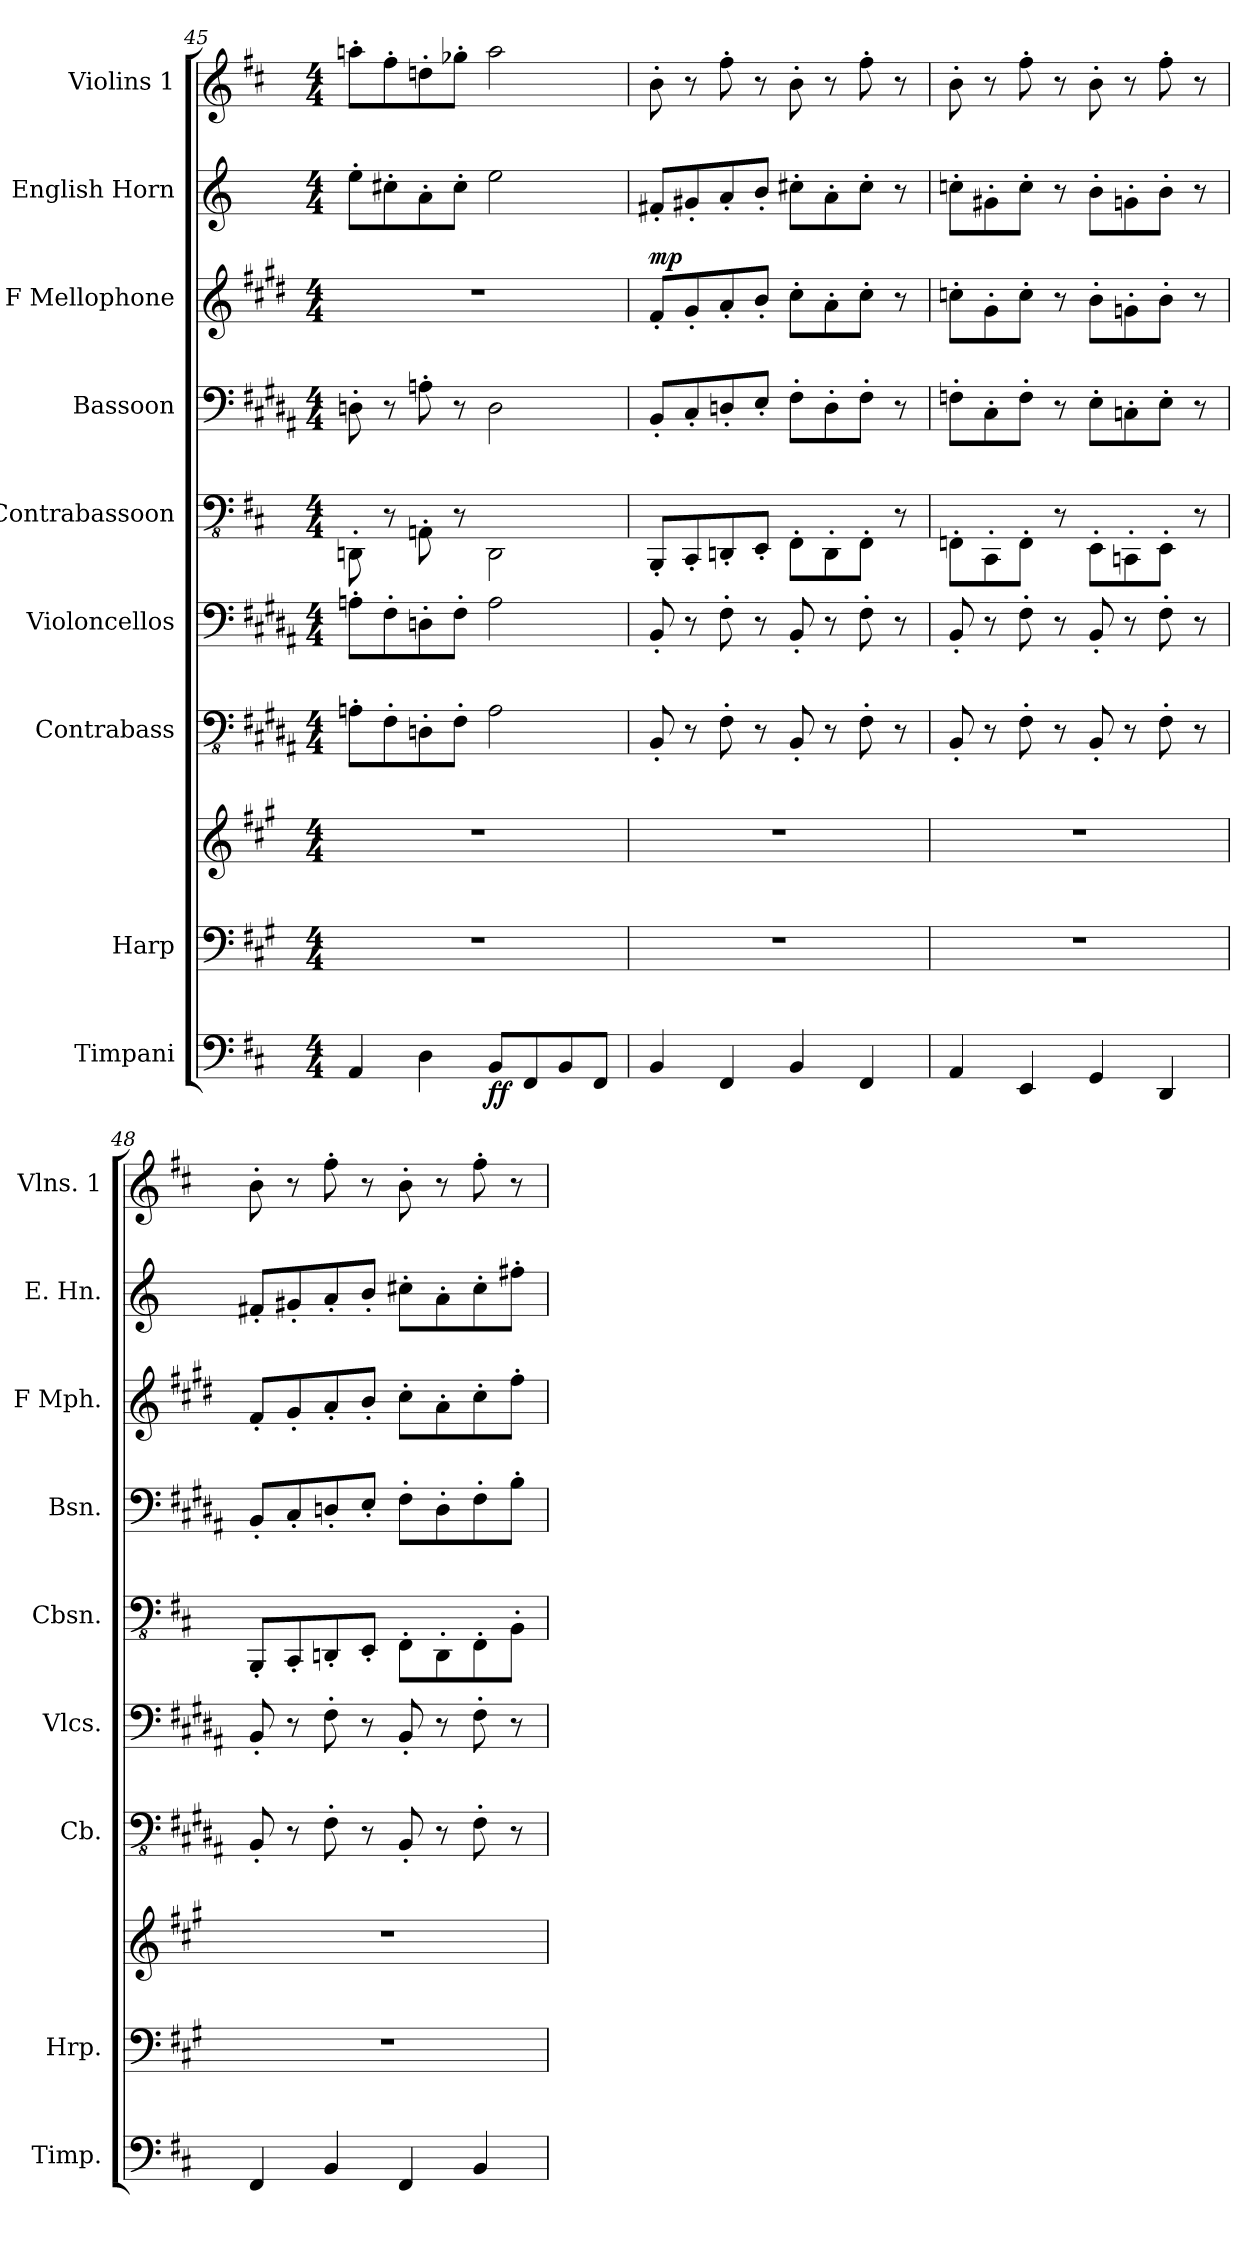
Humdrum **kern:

**kern	**dynam	**kern	**kern	**kern	**kern	**kern	**kern	**kern	**dynam	**kern	**kern
*part9	*part9	*part8	*part8	*part7	*part6	*part5	*part4	*part3	*part3	*part2	*part1
*staff10	*staff10	*staff9	*staff8	*staff7	*staff6	*staff5	*staff4	*staff3	*staff3	*staff2	*staff1
*I"Timpani	*	*I"Harp	*	*I"Contrabass	*I"Violoncellos	*I"Contrabassoon	*I"Bassoon	*I"F Mellophone	*	*I"English Horn	*I"Violins 1
*I'Timp.	*	*I'Hrp.	*	*I'Cb.	*I'Vlcs.	*I'Cbsn.	*I'Bsn.	*I'F Mph.	*	*I'E. Hn.	*I'Vlns. 1
*clefF4	*	*clefF4	*clefG2	*clefFv4	*clefF4	*clefFv4	*clefF4	*clefG2	*	*clefG2	*clefG2
*	*	*	*	*	*	*ITrd7c12	*	*ITrd4c7	*	*ITrd4c7	*
*k[f#c#]	*	*k[f#c#g#]	*k[f#c#g#]	*k[f#c#g#d#a#]	*k[f#c#g#d#a#]	*k[f#c#]	*k[f#c#g#d#a#]	*k[f#c#g#]	*	*k[b-]	*k[f#c#]
*D:	*	*A:	*A:	*B:	*B:	*D:	*B:	*A:	*	*F:	*D:
*M4/4	*	*M4/4	*M4/4	*M4/4	*M4/4	*M4/4	*M4/4	*M4/4	*	*M4/4	*M4/4
=45	=45	=45	=45	=45	=45	=45	=45	=45	=45	=45	=45
4AA/	.	1r	1r	8AAn'\L	8An'\L	8DDDDn'\	8Dn'\	1r	.	8a'\L	8aan'\L
.	.	.	.	8FF#'\	8F#'\	8r	8r	.	.	8f#'\	8ff#'\
4D\	.	.	.	8DDn'\	8Dn'\	8AAAAn'\	8An'\	.	.	8d'\	8ddn'\
.	.	.	.	8FF#'\J	8F#'\J	8r	8r	.	.	8f#'\J	8gg-X'\J
!	!LO:DY:b	!	!	!	!	!	!	!	!	!	!
8BB/L	ff	.	.	2AA\	2A\	2DDDD\	2D\	.	.	2a\	2aa\
8FF#/	.	.	.	.	.	.	.	.	.	.	.
8BB/	.	.	.	.	.	.	.	.	.	.	.
8FF#/J	.	.	.	.	.	.	.	.	.	.	.
=46	=46	=46	=46	=46	=46	=46	=46	=46	=46	=46	=46
!	!	!	!	!	!	!	!	!	!LO:DY:a	!	!
4BB/	.	1r	1r	8BBB'/	8BB'/	8BBBBB'/L	8BB'/L	8B'/L	mp	8B'/L	8b'\
.	.	.	.	8r	8r	8CCCC#'/	8C#'/	8c#'/	.	8c#'/	8r
4FF#/	.	.	.	8FF#'\	8F#'\	8DDDDn'/	8Dn'/	8d'/	.	8d'/	8ff#'\
.	.	.	.	8r	8r	8EEEE'/J	8E'/J	8e'/J	.	8e'/J	8r
4BB/	.	.	.	8BBB'/	8BB'/	8FFFF#'\L	8F#'\L	8f#'\L	.	8f#'\L	8b'\
.	.	.	.	8r	8r	8DDDD'\	8D'\	8d'\	.	8d'\	8r
4FF#/	.	.	.	8FF#'\	8F#'\	8FFFF#'\J	8F#'\J	8f#'\J	.	8f#'\J	8ff#'\
.	.	.	.	8r	8r	8r	8r	8r	.	8r	8r
=47	=47	=47	=47	=47	=47	=47	=47	=47	=47	=47	=47
4AA/	.	1r	1r	8BBB'/	8BB'/	8FFFFn'\L	8Fn'\L	8fn'\L	.	8fn'\L	8b'\
.	.	.	.	8r	8r	8CCCC#'\	8C#'\	8c#'\	.	8c#'\	8r
4EE/	.	.	.	8FF#'\	8F#'\	8FFFF'\J	8F'\J	8f'\J	.	8f'\J	8ff#'\
.	.	.	.	8r	8r	8r	8r	8r	.	8r	8r
4GG/	.	.	.	8BBB'/	8BB'/	8EEEE'\L	8E'\L	8e'\L	.	8e'\L	8b'\
.	.	.	.	8r	8r	8CCCCn'\	8Cn'\	8cn'\	.	8cn'\	8r
4DD/	.	.	.	8FF#'\	8F#'\	8EEEE'\J	8E'\J	8e'\J	.	8e'\J	8ff#'\
.	.	.	.	8r	8r	8r	8r	8r	.	8r	8r
!!LO:PB:g=z
=48	=48	=48	=48	=48	=48	=48	=48	=48	=48	=48	=48
4FF#/	.	1r	1r	8BBB'/	8BB'/	8BBBBB'/L	8BB'/L	8B'/L	.	8B'/L	8b'\
.	.	.	.	8r	8r	8CCCC#'/	8C#'/	8c#'/	.	8c#'/	8r
4BB/	.	.	.	8FF#'\	8F#'\	8DDDDn'/	8Dn'/	8d'/	.	8d'/	8ff#'\
.	.	.	.	8r	8r	8EEEE'/J	8E'/J	8e'/J	.	8e'/J	8r
4FF#/	.	.	.	8BBB'/	8BB'/	8FFFF#'\L	8F#'\L	8f#'\L	.	8f#'\L	8b'\
.	.	.	.	8r	8r	8DDDD'\	8D'\	8d'\	.	8d'\	8r
4BB/	.	.	.	8FF#'\	8F#'\	8FFFF#'\	8F#'\	8f#'\	.	8f#'\	8ff#'\
.	.	.	.	8r	8r	8BBBB'\J	8B'\J	8b'\J	.	8b'\J	8r
=	=	=	=	=	=	=	=	=	=	=	=
*-	*-	*-	*-	*-	*-	*-	*-	*-	*-	*-	*-
